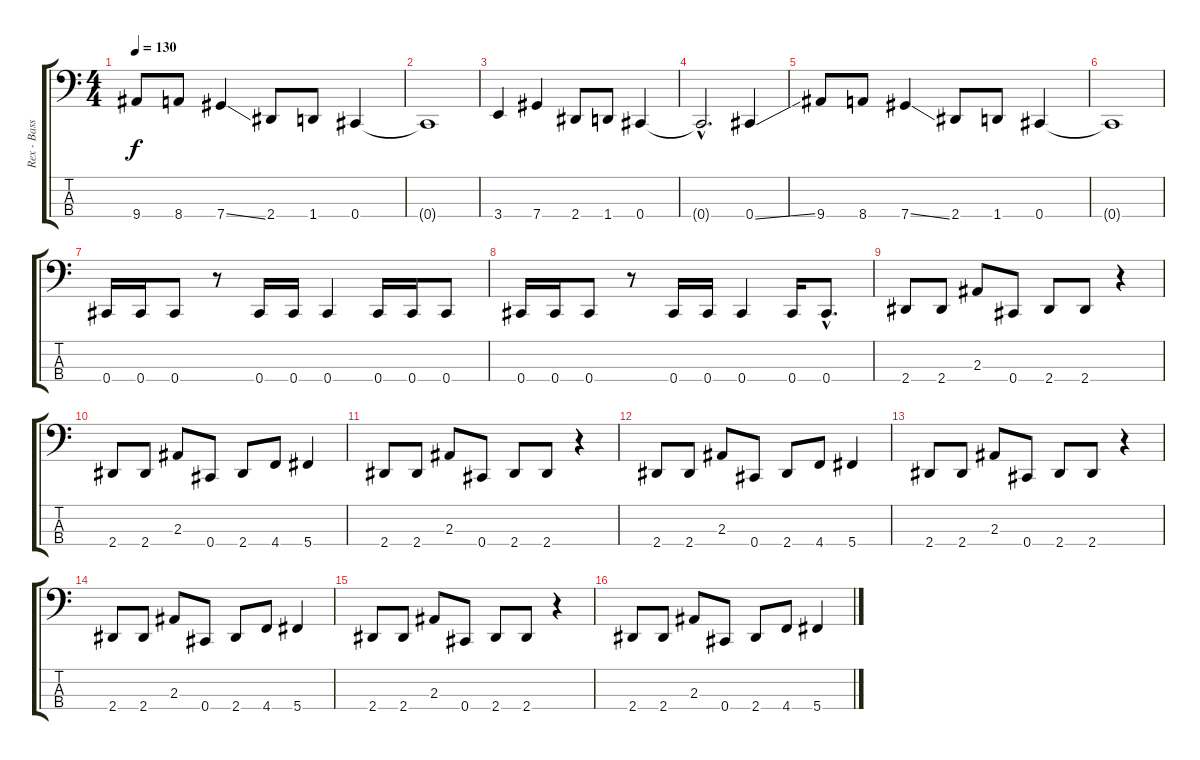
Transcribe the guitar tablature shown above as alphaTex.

\track ("Rex - Bass" "Rex - Bass") {instrument electricbasspick}
\staff {score tabs}
\tuning (Gb2 Db2 Ab1 Db1) {hide}
\ts (4 4)
\tempo 130
\clef f4
\ks c
9.4.8{dy f} 8.4.8 7.4{ss}.4 2.4.8 1.4.8 0.4.4 |
0.4{t}.1 |
3.4.4 7.4.4 2.4.8 1.4.8 0.4.4 |
0.4{hac t}.2{d} 0.4{ss}.4 |
9.4.8 8.4.8 7.4{ss}.4 2.4.8 1.4.8 0.4.4 |
0.4{t}.1 |
0.4.16 0.4.16 0.4.8 r.8 0.4.16 0.4.16 0.4.4 0.4.16 0.4.16 0.4.8 |
0.4.16 0.4.16 0.4.8 r.8 0.4.16 0.4.16 0.4.4 0.4.16 0.4{hac}.8{d} |
2.4.8 2.4.8 2.3.8 0.4.8 2.4.8 2.4.8 r.4 |
2.4.8 2.4.8 2.3.8 0.4.8 2.4.8 4.4.8 5.4.4 |
2.4.8 2.4.8 2.3.8 0.4.8 2.4.8 2.4.8 r.4 |
2.4.8 2.4.8 2.3.8 0.4.8 2.4.8 4.4.8 5.4.4 |
2.4.8 2.4.8 2.3.8 0.4.8 2.4.8 2.4.8 r.4 |
2.4.8 2.4.8 2.3.8 0.4.8 2.4.8 4.4.8 5.4.4 |
2.4.8 2.4.8 2.3.8 0.4.8 2.4.8 2.4.8 r.4 |
2.4.8 2.4.8 2.3.8 0.4.8 2.4.8 4.4.8 5.4.4
